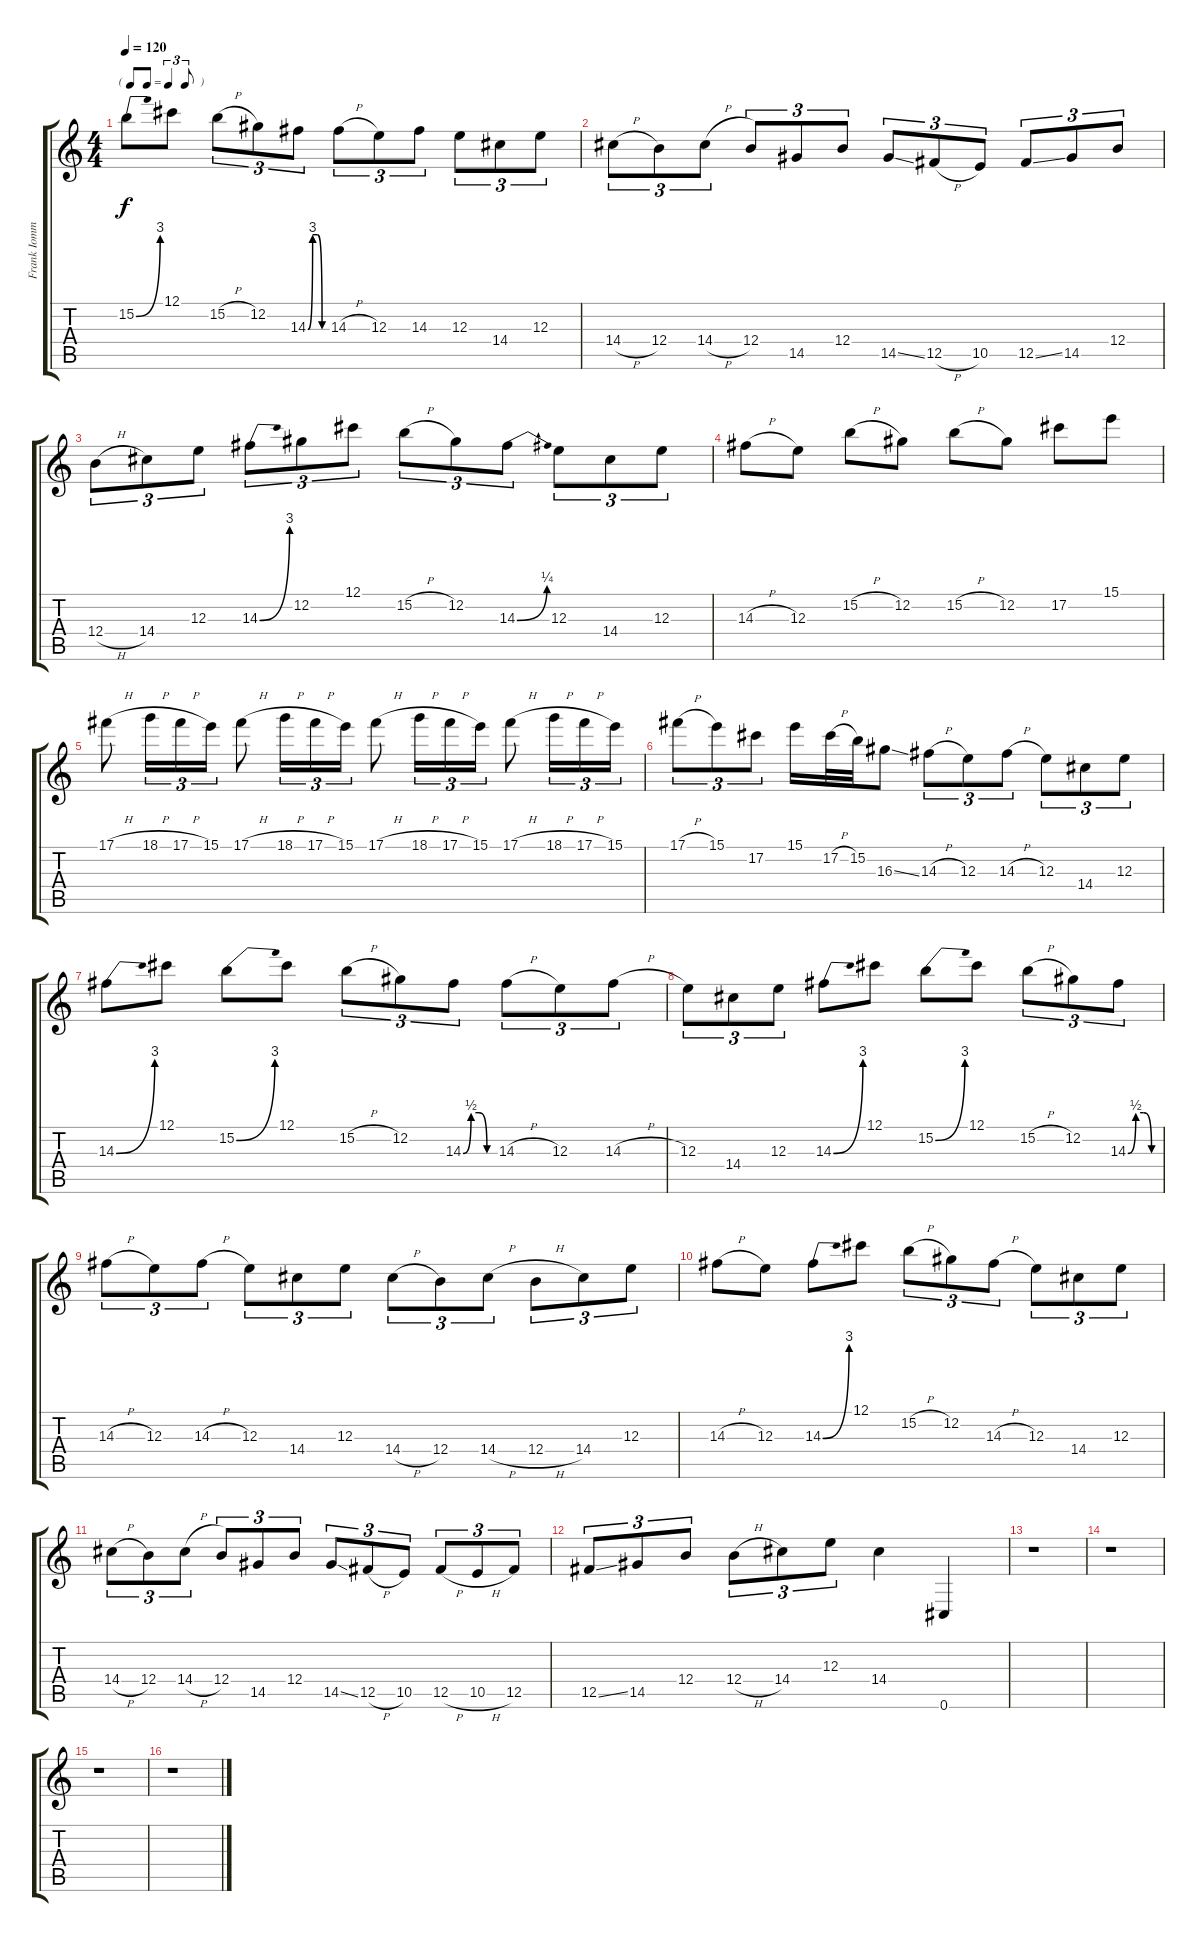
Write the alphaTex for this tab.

\track ("Frank Iommi 2" "Frank Iomm") {instrument distortionguitar}
\staff {score tabs}
\tuning (Db4 Ab3 E3 B2 Gb2 Db2) {hide}
\ts (4 4)
\tf triplet8th
\tempo 120
\clef g2
\ks c
15.2{be (bend 0 0 60 12)}.8{dy f} 12.1.8 15.2{h}.8{tu (3 2)} 12.2.8{tu (3 2)} 14.3{be (custom 0 0 15 12 30 12 45 0 60 0)}.8{tu (3 2)} 14.3{h}.8{tu (3 2)} 12.3.8{tu (3 2)} 14.3.8{tu (3 2)} 12.3.8{tu (3 2)} 14.4.8{tu (3 2)} 12.3.8{tu (3 2)} |
14.4{h}.8{tu (3 2)} 12.4.8{tu (3 2)} 14.4{h}.8{tu (3 2)} 12.4.8{tu (3 2)} 14.5.8{tu (3 2)} 12.4.8{tu (3 2)} 14.5{ss}.8{tu (3 2)} 12.5{h}.8{tu (3 2)} 10.5.8{tu (3 2)} 12.5{ss}.8{tu (3 2)} 14.5.8{tu (3 2)} 12.4.8{tu (3 2)} |
12.4{h}.8{tu (3 2)} 14.4.8{tu (3 2)} 12.3.8{tu (3 2)} 14.3{be (bend 0 0 60 12)}.8{tu (3 2)} 12.2.8{tu (3 2)} 12.1.8{tu (3 2)} 15.2{h}.8{tu (3 2)} 12.2.8{tu (3 2)} 14.3{be (bend 0 0 60 1)}.8{tu (3 2)} 12.3.8{tu (3 2)} 14.4.8{tu (3 2)} 12.3.8{tu (3 2)} |
14.3{h}.8 12.3.8 15.2{h}.8 12.2.8 15.2{h}.8 12.2.8 17.2.8 15.1.8 |
17.1{h}.8 18.1{h}.16{tu (3 2)} 17.1{h}.16{tu (3 2)} 15.1.16{tu (3 2)} 17.1{h}.8 18.1{h}.16{tu (3 2)} 17.1{h}.16{tu (3 2)} 15.1.16{tu (3 2)} 17.1{h}.8 18.1{h}.16{tu (3 2)} 17.1{h}.16{tu (3 2)} 15.1.16{tu (3 2)} 17.1{h}.8 18.1{h}.16{tu (3 2)} 17.1{h}.16{tu (3 2)} 15.1.16{tu (3 2)} |
17.1{h}.8{tu (3 2)} 15.1.8{tu (3 2)} 17.2.8{tu (3 2)} 15.1.16 17.2{h}.32 15.2.32 16.3{ss}.8 14.3{h}.8{tu (3 2)} 12.3.8{tu (3 2)} 14.3{h}.8{tu (3 2)} 12.3.8{tu (3 2)} 14.4.8{tu (3 2)} 12.3.8{tu (3 2)} |
14.3{be (bend 0 0 60 12)}.8 12.1.8 15.2{be (bend 0 0 60 12)}.8 12.1.8 15.2{h}.8{tu (3 2)} 12.2.8{tu (3 2)} 14.3{be (custom 0 0 15 2 30 2 45 0 60 0)}.8{tu (3 2)} 14.3{h}.8{tu (3 2)} 12.3.8{tu (3 2)} 14.3{h}.8{tu (3 2)} |
12.3.8{tu (3 2)} 14.4.8{tu (3 2)} 12.3.8{tu (3 2)} 14.3{be (bend 0 0 60 12)}.8 12.1.8 15.2{be (bend 0 0 60 12)}.8 12.1.8 15.2{h}.8{tu (3 2)} 12.2.8{tu (3 2)} 14.3{be (custom 0 0 15 2 30 2 45 0 60 0)}.8{tu (3 2)} |
14.3{h}.8{tu (3 2)} 12.3.8{tu (3 2)} 14.3{h}.8{tu (3 2)} 12.3.8{tu (3 2)} 14.4.8{tu (3 2)} 12.3.8{tu (3 2)} 14.4{h}.8{tu (3 2)} 12.4.8{tu (3 2)} 14.4{h}.8{tu (3 2)} 12.4{h}.8{tu (3 2)} 14.4.8{tu (3 2)} 12.3.8{tu (3 2)} |
14.3{h}.8 12.3.8 14.3{be (bend 0 0 60 12)}.8 12.1.8 15.2{h}.8{tu (3 2)} 12.2.8{tu (3 2)} 14.3{h}.8{tu (3 2)} 12.3.8{tu (3 2)} 14.4.8{tu (3 2)} 12.3.8{tu (3 2)} |
14.4{h}.8{tu (3 2)} 12.4.8{tu (3 2)} 14.4{h}.8{tu (3 2)} 12.4.8{tu (3 2)} 14.5.8{tu (3 2)} 12.4.8{tu (3 2)} 14.5{ss}.8{tu (3 2)} 12.5{h}.8{tu (3 2)} 10.5.8{tu (3 2)} 12.5{h}.8{tu (3 2)} 10.5{h}.8{tu (3 2)} 12.5.8{tu (3 2)} |
12.5{ss}.8{tu (3 2)} 14.5.8{tu (3 2)} 12.4.8{tu (3 2)} 12.4{h}.8{tu (3 2)} 14.4.8{tu (3 2)} 12.3.8{tu (3 2)} 14.4.4 0.6.4 |
r.1 |
r.1 |
r.1 |
r.1
